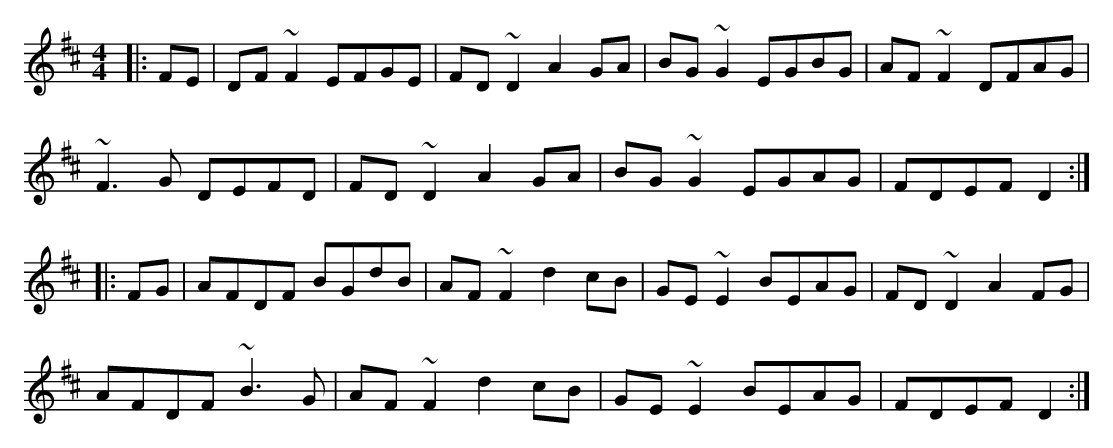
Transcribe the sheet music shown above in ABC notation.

X:1
M:4/4
K:D
|:FE|DF~F2 EFGE|FD~D2 A2GA|BG~G2 EGBG|AF~F2 DFAG|
~F3G DEFD|FD~D2 A2GA|BG~G2 EGAG|FDEF D2:|
|:FG|AFDF BGdB|AF~F2 d2cB|GE~E2 BEAG|FD~D2 A2FG|
AFDF ~B3G|AF~F2 d2cB|GE~E2 BEAG|FDEF D2:|
